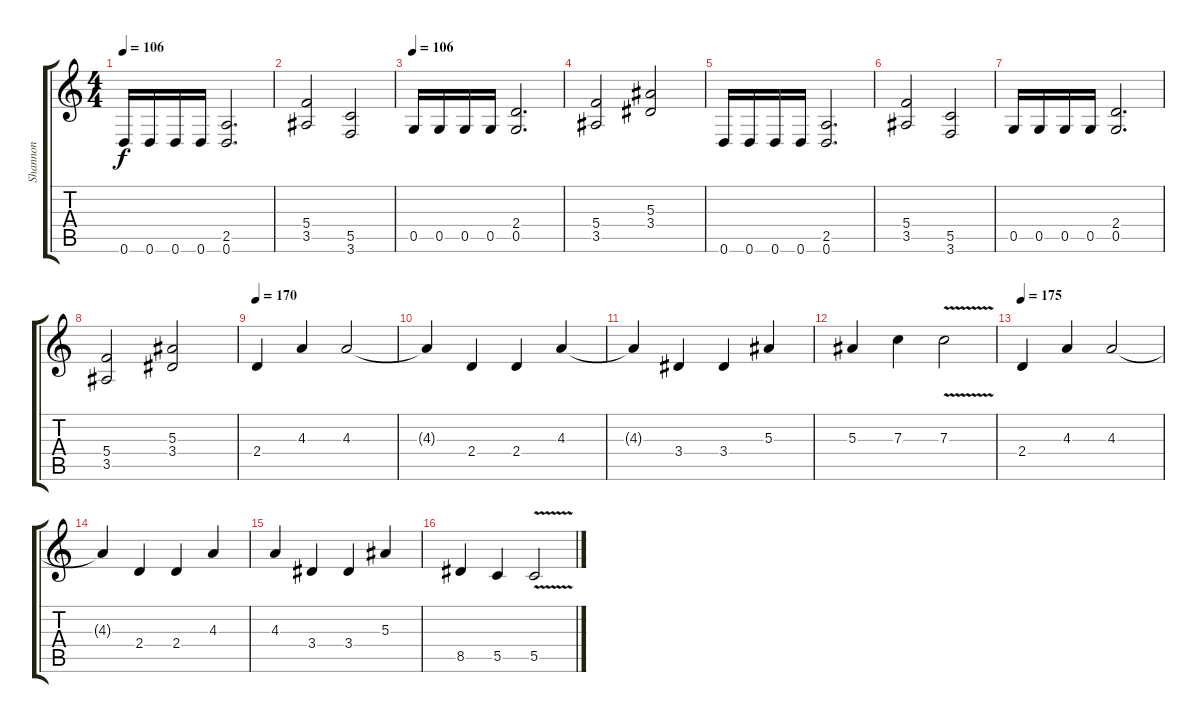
\track ("Shannon" "Shannon") {instrument distortionguitar}
\staff {score tabs}
\tuning (D4 A3 F3 C3 G2 D2) {hide}
\ts (4 4)
\tempo 106
\clef g2
\ks c
0.6.16{dy f} 0.6.16 0.6.16 0.6.16 (2.5 0.6).2{d} |
(5.4 3.5).2 (5.5 3.6).2 |
\tempo 106
0.5.16 0.5.16 0.5.16 0.5.16 (2.4 0.5).2{d} |
(5.4 3.5).2 (5.3 3.4).2 |
0.6.16 0.6.16 0.6.16 0.6.16 (2.5 0.6).2{d} |
(5.4 3.5).2 (5.5 3.6).2 |
0.5.16 0.5.16 0.5.16 0.5.16 (2.4 0.5).2{d} |
(5.4 3.5).2 (5.3 3.4).2 |
\tempo 170
2.4.4 4.3.4 4.3.2 |
4.3{t}.4 2.4.4 2.4.4 4.3.4 |
4.3{t}.4 3.4.4 3.4.4 5.3.4 |
5.3.4 7.3.4 7.3{v}.2 |
\tempo 175
2.4.4 4.3.4 4.3.2 |
4.3{t}.4 2.4.4 2.4.4 4.3.4 |
4.3.4 3.4.4 3.4.4 5.3.4 |
8.5.4 5.5.4 5.5{v}.2
